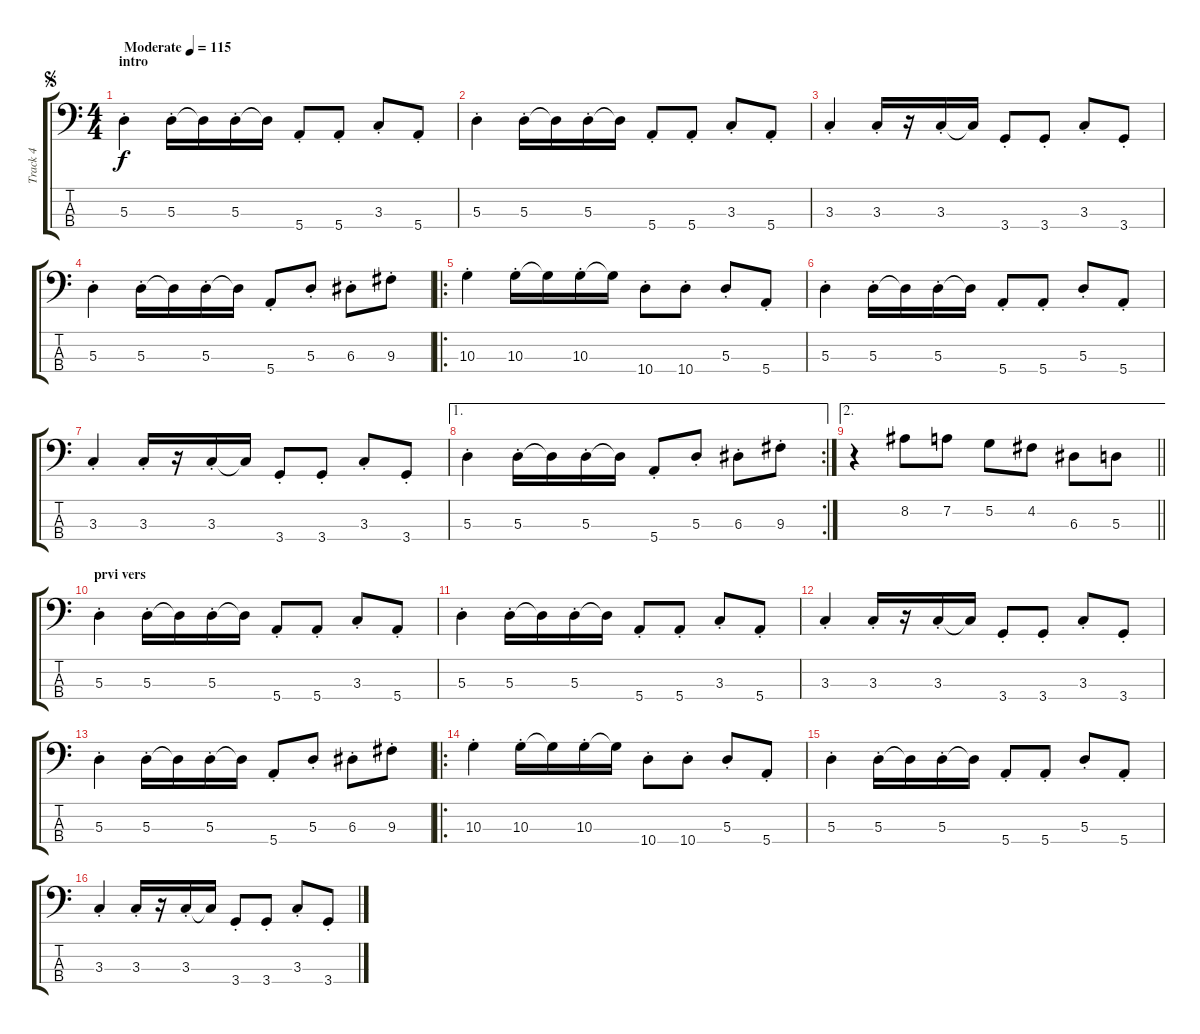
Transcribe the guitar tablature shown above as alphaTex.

\track ("Track 4" "Track 4") {instrument electricbassfinger}
\staff {score tabs}
\tuning (G2 D2 A1 E1) {hide}
\ts (4 4)
\section ("" "intro")
\jump segno
\tempo (115 "Moderate")
\clef f4
\ks c
5.3{st}.4{dy f instrument electricbassfinger} 5.3{st}.16 5.3{t}.16 5.3{st}.16 5.3{t}.16 5.4{st}.8 5.4{st}.8 3.3{st}.8 5.4{st}.8 |
5.3{st}.4 5.3{st}.16 5.3{t}.16 5.3{st}.16 5.3{t}.16 5.4{st}.8 5.4{st}.8 3.3{st}.8 5.4{st}.8 |
3.3{st}.4 3.3{st}.16 r.16 3.3{st}.16 3.3{t}.16 3.4{st}.8 3.4{st}.8 3.3{st}.8 3.4{st}.8 |
5.3{st}.4 5.3{st}.16 5.3{t}.16 5.3{st}.16 5.3{t}.16 5.4{st}.8 5.3{st}.8 6.3{st}.8 9.3{st}.8 |
\ro
10.3{st}.4 10.3{st}.16 10.3{t}.16 10.3{st}.16 10.3{t}.16 10.4{st}.8 10.4{st}.8 5.3{st}.8 5.4{st}.8 |
5.3{st}.4 5.3{st}.16 5.3{t}.16 5.3{st}.16 5.3{t}.16 5.4{st}.8 5.4{st}.8 5.3{st}.8 5.4{st}.8 |
3.3{st}.4 3.3{st}.16 r.16 3.3{st}.16 3.3{t}.16 3.4{st}.8 3.4{st}.8 3.3{st}.8 3.4{st}.8 |
\ae 1
\rc 2
5.3{st}.4 5.3{st}.16 5.3{t}.16 5.3{st}.16 5.3{t}.16 5.4{st}.8 5.3{st}.8 6.3{st}.8 9.3{st}.8 |
\ae 2
\barLineRight lightlight
r.4 8.2.8 7.2.8 5.2.8 4.2.8 6.3.8 5.3.8 |
\section ("" "prvi vers")
5.3{st}.4 5.3{st}.16 5.3{t}.16 5.3{st}.16 5.3{t}.16 5.4{st}.8 5.4{st}.8 3.3{st}.8 5.4{st}.8 |
5.3{st}.4 5.3{st}.16 5.3{t}.16 5.3{st}.16 5.3{t}.16 5.4{st}.8 5.4{st}.8 3.3{st}.8 5.4{st}.8 |
3.3{st}.4 3.3{st}.16 r.16 3.3{st}.16 3.3{t}.16 3.4{st}.8 3.4{st}.8 3.3{st}.8 3.4{st}.8 |
5.3{st}.4 5.3{st}.16 5.3{t}.16 5.3{st}.16 5.3{t}.16 5.4{st}.8 5.3{st}.8 6.3{st}.8 9.3{st}.8 |
\ro
10.3{st}.4 10.3{st}.16 10.3{t}.16 10.3{st}.16 10.3{t}.16 10.4{st}.8 10.4{st}.8 5.3{st}.8 5.4{st}.8 |
5.3{st}.4 5.3{st}.16 5.3{t}.16 5.3{st}.16 5.3{t}.16 5.4{st}.8 5.4{st}.8 5.3{st}.8 5.4{st}.8 |
3.3{st}.4 3.3{st}.16 r.16 3.3{st}.16 3.3{t}.16 3.4{st}.8 3.4{st}.8 3.3{st}.8 3.4{st}.8
